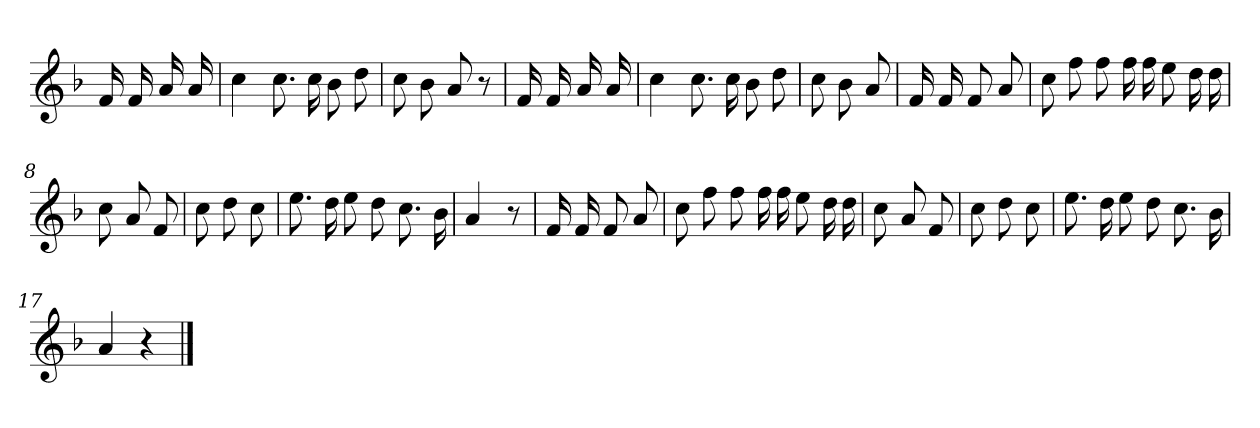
**kern
*part1
*staff1
*clefG2
*k[b-]
*F:
=
16f
16f
16a
16a
=1
4cc
8.cc
16cc
8b-
8dd
=2
8cc
8b-
8a
8r
=3
16f
16f
16a
16a
=4
4cc
8.cc
16cc
8b-
8dd
=5
8cc
8b-
8a
=6
16f
16f
8f
8a
=7
8cc
8ff
8ff
16ff
16ff
8ee
16dd
16dd
=8
8cc
8a
8f
=9
8cc
8dd
8cc
=10
8.ee
16dd
8ee
8dd
8.cc
16b-
=11
4a
8r
=12
16f
16f
8f
8a
=13
8cc
8ff
8ff
16ff
16ff
8ee
16dd
16dd
=14
8cc
8a
8f
=15
8cc
8dd
8cc
=16
8.ee
16dd
8ee
8dd
8.cc
16b-
=17
4a
4r
==
*-
